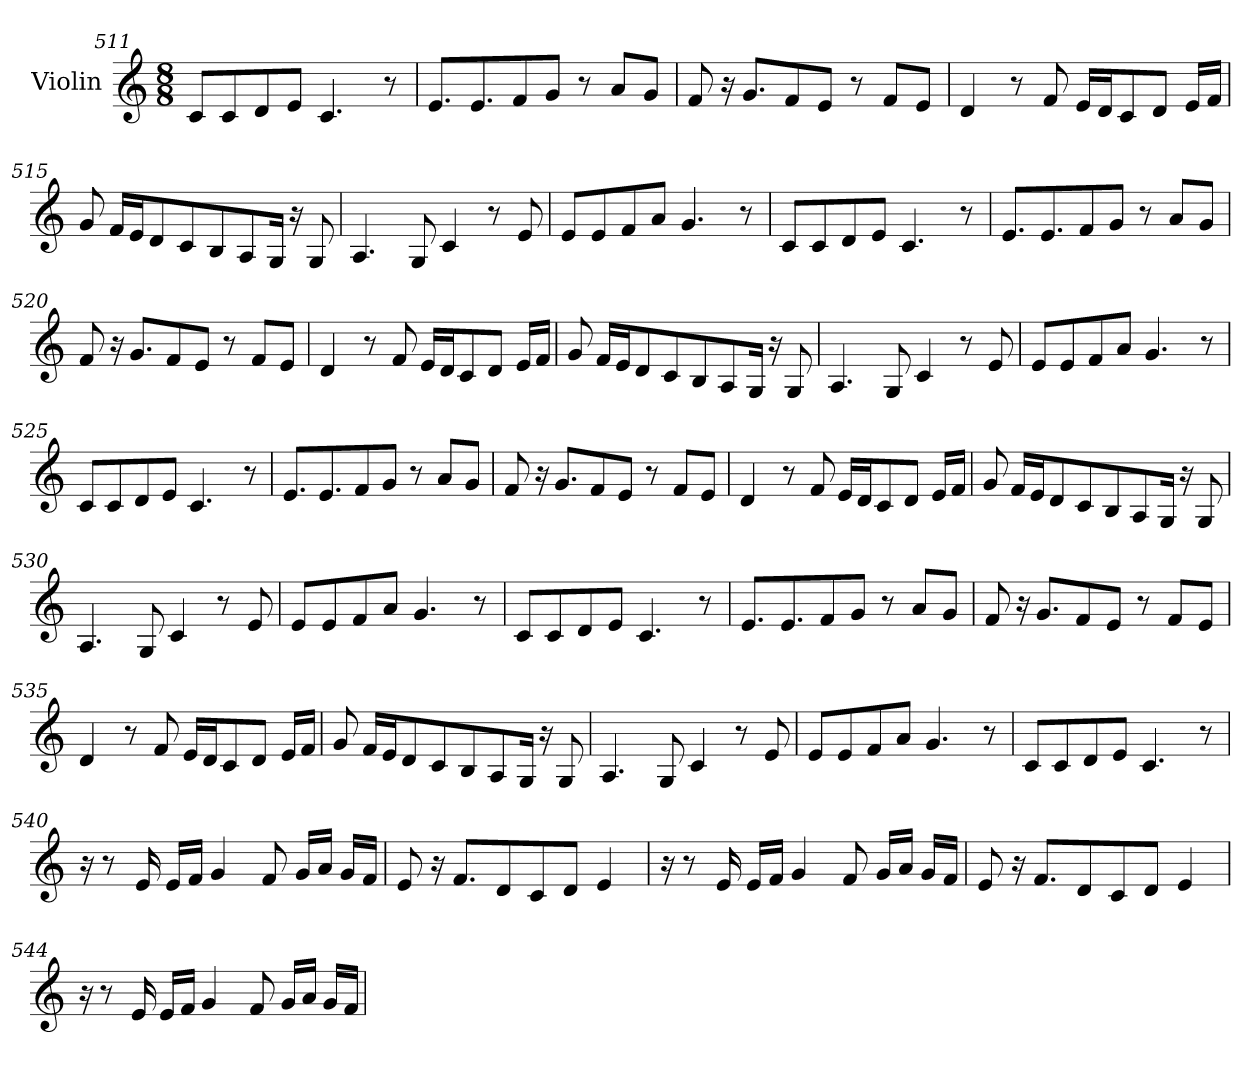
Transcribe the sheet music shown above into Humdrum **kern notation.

**kern
*part1
*staff1
*I"Violin
*clefG2
*k[]
*M8/8
=511
8c/L
8c/
8d/
8e/J
4.c/
8r
!!LO:LB:g=z
=512
8.e/L
8.e/
8f/
8g/J
8r
8a/L
8g/J
=513
8f/
16r
8.g/L
8f/
8e/J
8r
8f/L
8e/J
=514
4d/
8r
8f/
16e/LL
16d/J
8c/
8d/J
16e/LL
16f/JJ
=515
8g/
16f/LL
16e/J
8d/
8c/
8B/
8A/
16G/Jk
16r
8G/
!!LO:LB:g=z
=516
4.A/
8G/
4c/
8r
8e/
=517
8e/L
8e/
8f/
8a/J
4.g/
8r
=518
8c/L
8c/
8d/
8e/J
4.c/
8r
=519
8.e/L
8.e/
8f/
8g/J
8r
8a/L
8g/J
!!LO:LB:g=z
=520
8f/
16r
8.g/L
8f/
8e/J
8r
8f/L
8e/J
=521
4d/
8r
8f/
16e/LL
16d/J
8c/
8d/J
16e/LL
16f/JJ
=522
8g/
16f/LL
16e/J
8d/
8c/
8B/
8A/
16G/Jk
16r
8G/
=523
4.A/
8G/
4c/
8r
8e/
!!LO:LB:g=z
=524
8e/L
8e/
8f/
8a/J
4.g/
8r
=525
8c/L
8c/
8d/
8e/J
4.c/
8r
=526
8.e/L
8.e/
8f/
8g/J
8r
8a/L
8g/J
=527
8f/
16r
8.g/L
8f/
8e/J
8r
8f/L
8e/J
!!LO:LB:g=z
=528
4d/
8r
8f/
16e/LL
16d/J
8c/
8d/J
16e/LL
16f/JJ
=529
8g/
16f/LL
16e/J
8d/
8c/
8B/
8A/
16G/Jk
16r
8G/
=530
4.A/
8G/
4c/
8r
8e/
=531
8e/L
8e/
8f/
8a/J
4.g/
8r
!!LO:LB:g=z
=532
8c/L
8c/
8d/
8e/J
4.c/
8r
=533
8.e/L
8.e/
8f/
8g/J
8r
8a/L
8g/J
=534
8f/
16r
8.g/L
8f/
8e/J
8r
8f/L
8e/J
=535
4d/
8r
8f/
16e/LL
16d/J
8c/
8d/J
16e/LL
16f/JJ
!!LO:LB:g=z
=536
8g/
16f/LL
16e/J
8d/
8c/
8B/
8A/
16G/Jk
16r
8G/
=537
4.A/
8G/
4c/
8r
8e/
=538
8e/L
8e/
8f/
8a/J
4.g/
8r
=539
8c/L
8c/
8d/
8e/J
4.c/
8r
!!LO:PB:g=z
=540
16r
8r
16e/
16e/LL
16f/JJ
4g/
8f/
16g/LL
16a/JJ
16g/LL
16f/JJ
=541
8e/
16r
8.f/L
8d/
8c/
8d/J
4e/
=542
16r
8r
16e/
16e/LL
16f/JJ
4g/
8f/
16g/LL
16a/JJ
16g/LL
16f/JJ
=543
8e/
16r
8.f/L
8d/
8c/
8d/J
4e/
!!LO:LB:g=z
=544
16r
8r
16e/
16e/LL
16f/JJ
4g/
8f/
16g/LL
16a/JJ
16g/LL
16f/JJ
=
*-
